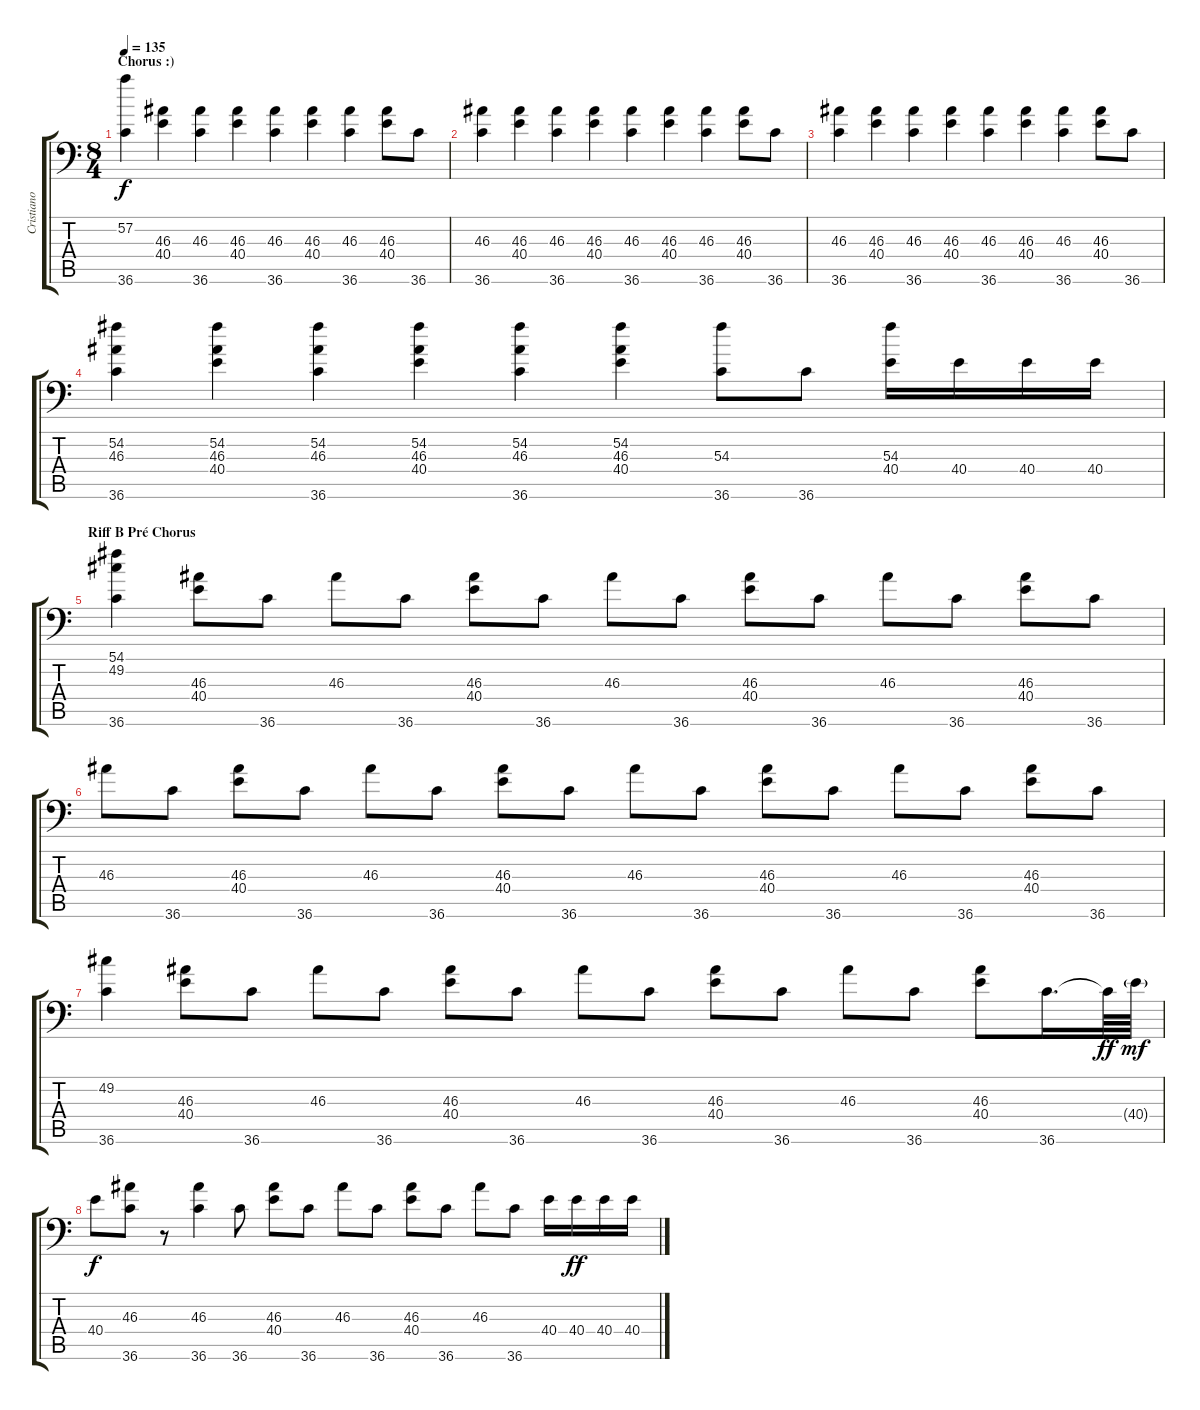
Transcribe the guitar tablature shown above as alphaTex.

\track ("Cristiano \"CriZ\" Mozzati" "Cristiano ") {instrument acousticgrandpiano}
\staff {score tabs}
\tuning (C-1 C-1 C-1 C-1 C-1 C-1) {hide}
\ts (8 4)
\section ("" "Chorus :)")
\tempo 135
\clef f4
\ks c
(57.2 36.6).4{dy f} (46.3 40.4).4 (46.3 36.6).4 (46.3 40.4).4 (46.3 36.6).4 (46.3 40.4).4 (46.3 36.6).4 (46.3 40.4).8 36.6.8 |
(46.3 36.6).4 (46.3 40.4).4 (46.3 36.6).4 (46.3 40.4).4 (46.3 36.6).4 (46.3 40.4).4 (46.3 36.6).4 (46.3 40.4).8 36.6.8 |
(46.3 36.6).4 (46.3 40.4).4 (46.3 36.6).4 (46.3 40.4).4 (46.3 36.6).4 (46.3 40.4).4 (46.3 36.6).4 (46.3 40.4).8 36.6.8 |
(54.2 46.3 36.6).4 (54.2 46.3 40.4).4 (54.2 46.3 36.6).4 (54.2 46.3 40.4).4 (54.2 46.3 36.6).4 (54.2 46.3 40.4).4 (54.3 36.6).8 36.6.8 (54.3 40.4).16 40.4.16 40.4.16 40.4.16 |
\section ("" "Riff B Pré Chorus")
(54.1 49.2 36.6).4 (46.3 40.4).8 36.6.8 46.3.8 36.6.8 (46.3 40.4).8 36.6.8 46.3.8 36.6.8 (46.3 40.4).8 36.6.8 46.3.8 36.6.8 (46.3 40.4).8 36.6.8 |
46.3.8 36.6.8 (46.3 40.4).8 36.6.8 46.3.8 36.6.8 (46.3 40.4).8 36.6.8 46.3.8 36.6.8 (46.3 40.4).8 36.6.8 46.3.8 36.6.8 (46.3 40.4).8 36.6.8 |
(49.2 36.6).4 (46.3 40.4).8 36.6.8 46.3.8 36.6.8 (46.3 40.4).8 36.6.8 46.3.8 36.6.8 (46.3 40.4).8 36.6.8 46.3.8 36.6.8 (46.3 40.4).8 36.6.16{d} 36.6{t}.64{dy ff} 40.4{g}.64{dy mf} |
40.4.8{dy f} (46.3 36.6).8 r.8 (46.3 36.6).4 36.6.8 (46.3 40.4).8 36.6.8 46.3.8 36.6.8 (46.3 40.4).8 36.6.8 46.3.8 36.6.8 40.4.16 40.4.16{dy ff} 40.4.16 40.4.16
